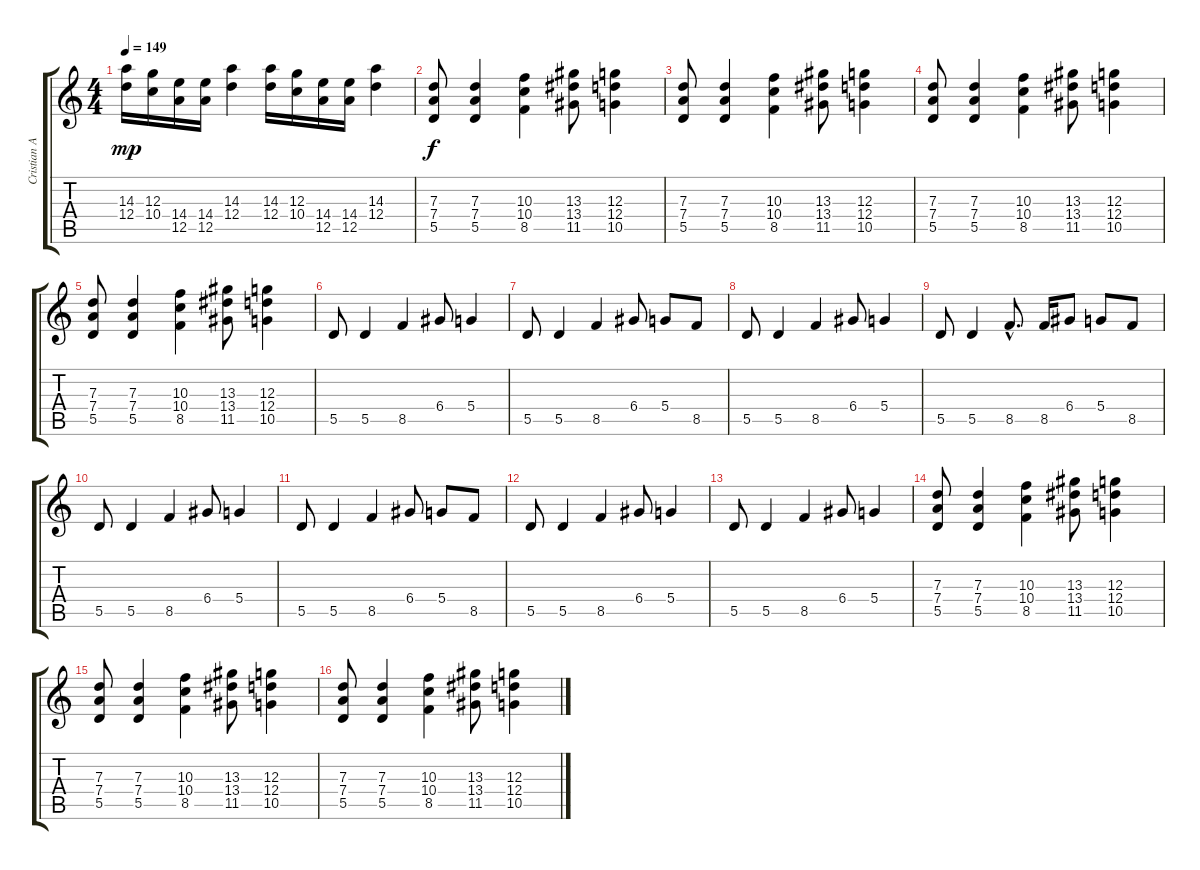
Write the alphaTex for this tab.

\track ("Cristian Aldana" "Cristian A") {instrument overdrivenguitar}
\staff {score tabs}
\tuning (E4 B3 G3 D3 A2 E2) {hide}
\ts (4 4)
\tempo 149
\clef g2
\ks c
(14.3 12.4).16{dy mp} (12.3 10.4).16 (14.4 12.5).16 (14.4 12.5).16 (14.3 12.4).4 (14.3 12.4).16 (12.3 10.4).16 (14.4 12.5).16 (14.4 12.5).16 (14.3 12.4).4 |
(7.3 7.4 5.5).8{dy f} (7.3 7.4 5.5).4 (10.3 10.4 8.5).4 (13.3 13.4 11.5).8 (12.3 12.4 10.5).4 |
(7.3 7.4 5.5).8 (7.3 7.4 5.5).4 (10.3 10.4 8.5).4 (13.3 13.4 11.5).8 (12.3 12.4 10.5).4 |
(7.3 7.4 5.5).8 (7.3 7.4 5.5).4 (10.3 10.4 8.5).4 (13.3 13.4 11.5).8 (12.3 12.4 10.5).4 |
(7.3 7.4 5.5).8 (7.3 7.4 5.5).4 (10.3 10.4 8.5).4 (13.3 13.4 11.5).8 (12.3 12.4 10.5).4 |
5.5.8 5.5.4 8.5.4 6.4.8 5.4.4 |
5.5.8 5.5.4 8.5.4 6.4.8 5.4.8 8.5.8 |
5.5.8 5.5.4 8.5.4 6.4.8 5.4.4 |
5.5.8 5.5.4 8.5{hac}.8{d} 8.5.16 6.4.8 5.4.8 8.5.8 |
5.5.8 5.5.4 8.5.4 6.4.8 5.4.4 |
5.5.8 5.5.4 8.5.4 6.4.8 5.4.8 8.5.8 |
5.5.8 5.5.4 8.5.4 6.4.8 5.4.4 |
5.5.8 5.5.4 8.5.4 6.4.8 5.4.4 |
(7.3 7.4 5.5).8 (7.3 7.4 5.5).4 (10.3 10.4 8.5).4 (13.3 13.4 11.5).8 (12.3 12.4 10.5).4 |
(7.3 7.4 5.5).8 (7.3 7.4 5.5).4 (10.3 10.4 8.5).4 (13.3 13.4 11.5).8 (12.3 12.4 10.5).4 |
(7.3 7.4 5.5).8 (7.3 7.4 5.5).4 (10.3 10.4 8.5).4 (13.3 13.4 11.5).8 (12.3 12.4 10.5).4
